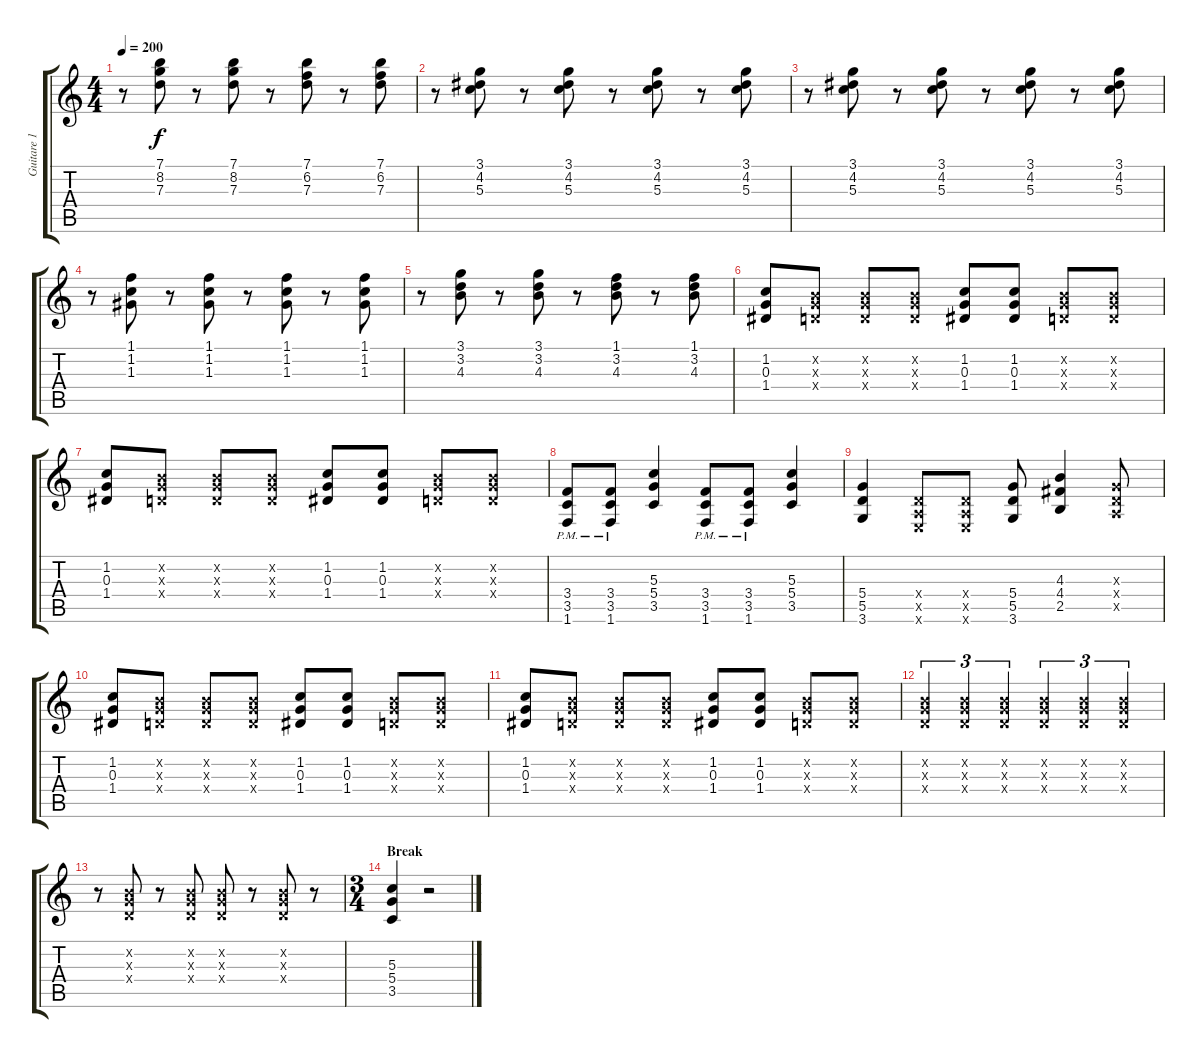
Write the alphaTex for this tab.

\track ("Guitare 1" "Guitare 1") {instrument electricguitarmuted}
\staff {score tabs}
\tuning (E4 B3 G3 D3 A2 E2) {hide}
\ts (4 4)
\tempo 200
\clef g2
\ks c
r.8{dy f} (7.1 8.2 7.3).8 r.8 (7.1 8.2 7.3).8 r.8 (7.1 6.2 7.3).8 r.8 (7.1 6.2 7.3).8 |
r.8 (3.1 4.2 5.3).8 r.8 (3.1 4.2 5.3).8 r.8 (3.1 4.2 5.3).8 r.8 (3.1 4.2 5.3).8 |
r.8 (3.1 4.2 5.3).8 r.8 (3.1 4.2 5.3).8 r.8 (3.1 4.2 5.3).8 r.8 (3.1 4.2 5.3).8 |
r.8 (1.1 1.2 1.3).8 r.8 (1.1 1.2 1.3).8 r.8 (1.1 1.2 1.3).8 r.8 (1.1 1.2 1.3).8 |
r.8 (3.1 3.2 4.3).8 r.8 (3.1 3.2 4.3).8 r.8 (1.1 3.2 4.3).8 r.8 (1.1 3.2 4.3).8 |
(1.2 0.3 1.4).8{instrument overdrivenguitar} (0.2{x} 0.3{x} 0.4{x}).8 (0.2{x} 0.3{x} 0.4{x}).8 (0.2{x} 0.3{x} 0.4{x}).8 (1.2 0.3 1.4).8 (1.2 0.3 1.4).8 (0.2{x} 0.3{x} 0.4{x}).8 (0.2{x} 0.3{x} 0.4{x}).8 |
(1.2 0.3 1.4).8 (0.2{x} 0.3{x} 0.4{x}).8 (0.2{x} 0.3{x} 0.4{x}).8 (0.2{x} 0.3{x} 0.4{x}).8 (1.2 0.3 1.4).8 (1.2 0.3 1.4).8 (0.2{x} 0.3{x} 0.4{x}).8 (0.2{x} 0.3{x} 0.4{x}).8 |
(3.4{pm} 3.5{pm} 1.6{pm}).8 (3.4{pm} 3.5{pm} 1.6{pm}).8 (5.3 5.4 3.5).4 (3.4{pm} 3.5{pm} 1.6{pm}).8 (3.4{pm} 3.5{pm} 1.6{pm}).8 (5.3 5.4 3.5).4 |
(5.4 5.5 3.6).4 (0.4{x} 0.5{x} 0.6{x}).8 (0.4{x} 0.5{x} 0.6{x}).8 (5.4 5.5 3.6).8 (4.3 4.4 2.5).4 (0.3{x} 0.4{x} 0.5{x}).8 |
(1.2 0.3 1.4).8 (0.2{x} 0.3{x} 0.4{x}).8 (0.2{x} 0.3{x} 0.4{x}).8 (0.2{x} 0.3{x} 0.4{x}).8 (1.2 0.3 1.4).8 (1.2 0.3 1.4).8 (0.2{x} 0.3{x} 0.4{x}).8 (0.2{x} 0.3{x} 0.4{x}).8 |
(1.2 0.3 1.4).8 (0.2{x} 0.3{x} 0.4{x}).8 (0.2{x} 0.3{x} 0.4{x}).8 (0.2{x} 0.3{x} 0.4{x}).8 (1.2 0.3 1.4).8 (1.2 0.3 1.4).8 (0.2{x} 0.3{x} 0.4{x}).8 (0.2{x} 0.3{x} 0.4{x}).8 |
(0.2{x} 0.3{x} 0.4{x}).4{tu (3 2)} (0.2{x} 0.3{x} 0.4{x}).4{tu (3 2)} (0.2{x} 0.3{x} 0.4{x}).4{tu (3 2)} (0.2{x} 0.3{x} 0.4{x}).4{tu (3 2)} (0.2{x} 0.3{x} 0.4{x}).4{tu (3 2)} (0.2{x} 0.3{x} 0.4{x}).4{tu (3 2)} |
r.8 (0.2{x} 0.3{x} 0.4{x}).8 r.8 (0.2{x} 0.3{x} 0.4{x}).8 (0.2{x} 0.3{x} 0.4{x}).8 r.8 (0.2{x} 0.3{x} 0.4{x}).8 r.8 |
\ts (3 4)
\section ("" "Break")
(5.3 5.4 3.5).4 r.2
